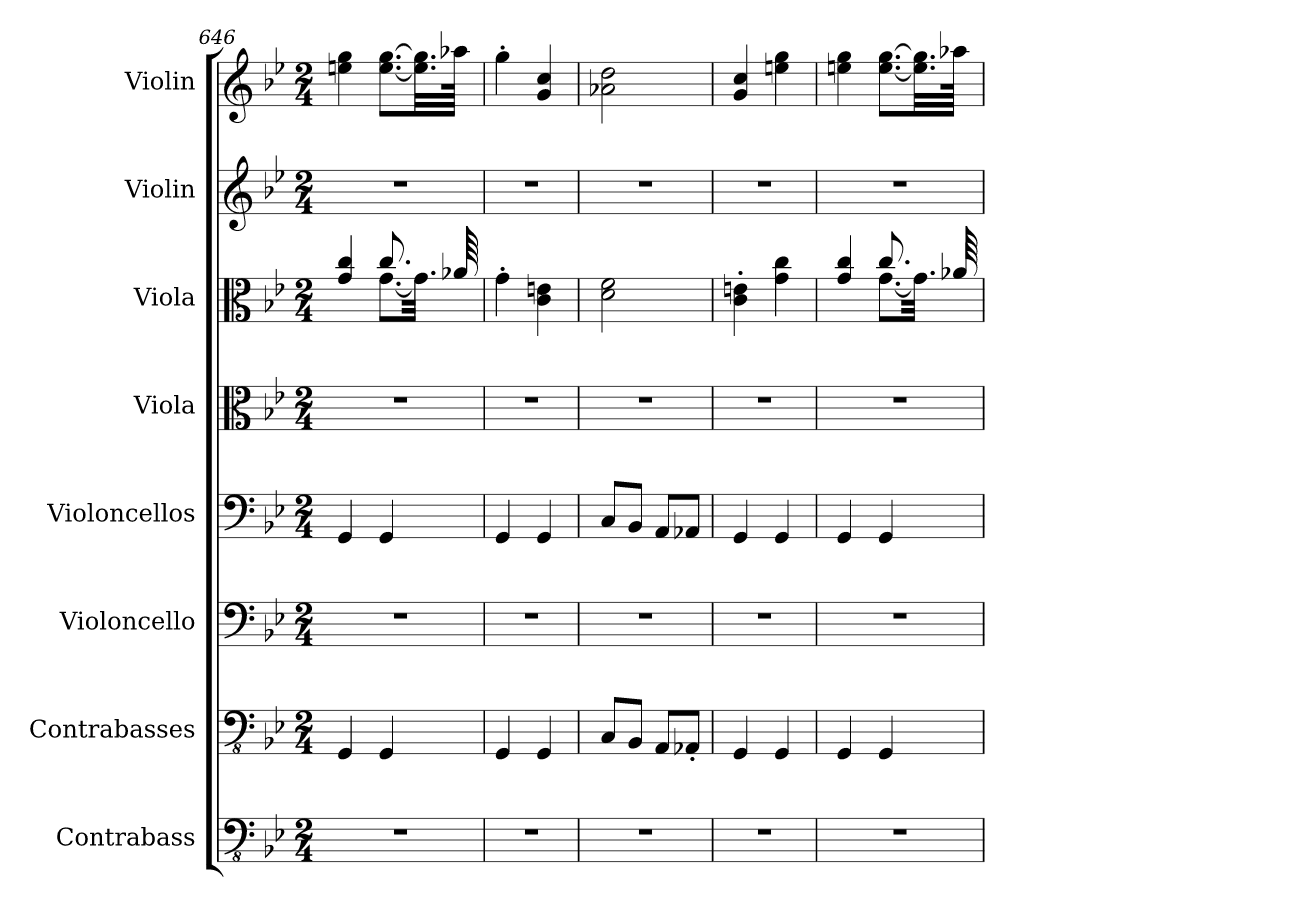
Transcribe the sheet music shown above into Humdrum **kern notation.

**kern	**kern	**kern	**kern	**kern	**kern	**kern	**kern
*part8	*part7	*part6	*part5	*part4	*part3	*part2	*part1
*staff8	*staff7	*staff6	*staff5	*staff4	*staff3	*staff2	*staff1
*I"Contrabass	*I"Contrabasses	*I"Violoncello	*I"Violoncellos	*I"Viola	*I"Viola	*I"Violin	*I"Violin
*I'Cb.	*I'Cbs.	*I'Vc.	*I'Vcs.	*I'Vla.	*I'Vla.	*I'Vln.	*I'Vln.
*clefFv4	*clefFv4	*clefF4	*clefF4	*clefC3	*clefC3	*clefG2	*clefG2
*ITrd7c12	*	*	*	*	*	*	*
*k[b-e-]	*k[b-e-]	*k[b-e-]	*k[b-e-]	*k[b-e-]	*k[b-e-]	*k[b-e-]	*k[b-e-]
*M2/4	*M2/4	*M2/4	*M2/4	*M2/4	*M2/4	*M2/4	*M2/4
=646	=646	=646	=646	=646	=646	=646	=646
*	*	*	*	*	*^	*	*
2r	4GGG/	2r	4GG/	2r	4g/ 4cc/	4ryy	2r	4een\ 4gg\
.	4GGG/	.	4GG/	.	8.cc/	[8.g\L	.	[8.ee\ [8.gg\L
.	.	.	.	.	32ryy	32.g\Jkk]	.	32.ee\] 32.gg\]LL
.	.	.	.	.	64ryy	.	.	.
.	.	.	.	.	64a-X/	64ryy	.	64aa-X\JJJk
*	*	*	*	*	*v	*v	*	*
=647	=647	=647	=647	=647	=647	=647	=647
2r	4GGG/	2r	4GG/	2r	4g'\	2r	4gg'\
.	4GGG/	.	4GG/	.	4c\ 4en\	.	4g/ 4cc/
!!LO:PB:g=z
=648	=648	=648	=648	=648	=648	=648	=648
2r	8CC/L	2r	8C/L	2r	2d\ 2f\	2r	2a-X\ 2dd\
.	8BBB-/J	.	8BB-/J	.	.	.	.
.	8AAA/L	.	8AA/L	.	.	.	.
.	8AAA-X'/J	.	8AA-X/J	.	.	.	.
=649	=649	=649	=649	=649	=649	=649	=649
2r	4GGG/	2r	4GG/	2r	4c\' 4en\'	2r	4g/ 4cc/
.	4GGG/	.	4GG/	.	4g\ 4cc\	.	4een\ 4gg\
=650	=650	=650	=650	=650	=650	=650	=650
*	*	*	*	*	*^	*	*
2r	4GGG/	2r	4GG/	2r	4g/ 4cc/	4ryy	2r	4een\ 4gg\
.	4GGG/	.	4GG/	.	8.cc/	[8.g\L	.	[8.ee\ [8.gg\L
.	.	.	.	.	32ryy	32.g\Jkk]	.	32.ee\] 32.gg\]LL
.	.	.	.	.	64ryy	.	.	.
.	.	.	.	.	64a-X/	64ryy	.	64aa-X\JJJk
*	*	*	*	*	*v	*v	*	*
=	=	=	=	=	=	=	=
*-	*-	*-	*-	*-	*-	*-	*-
